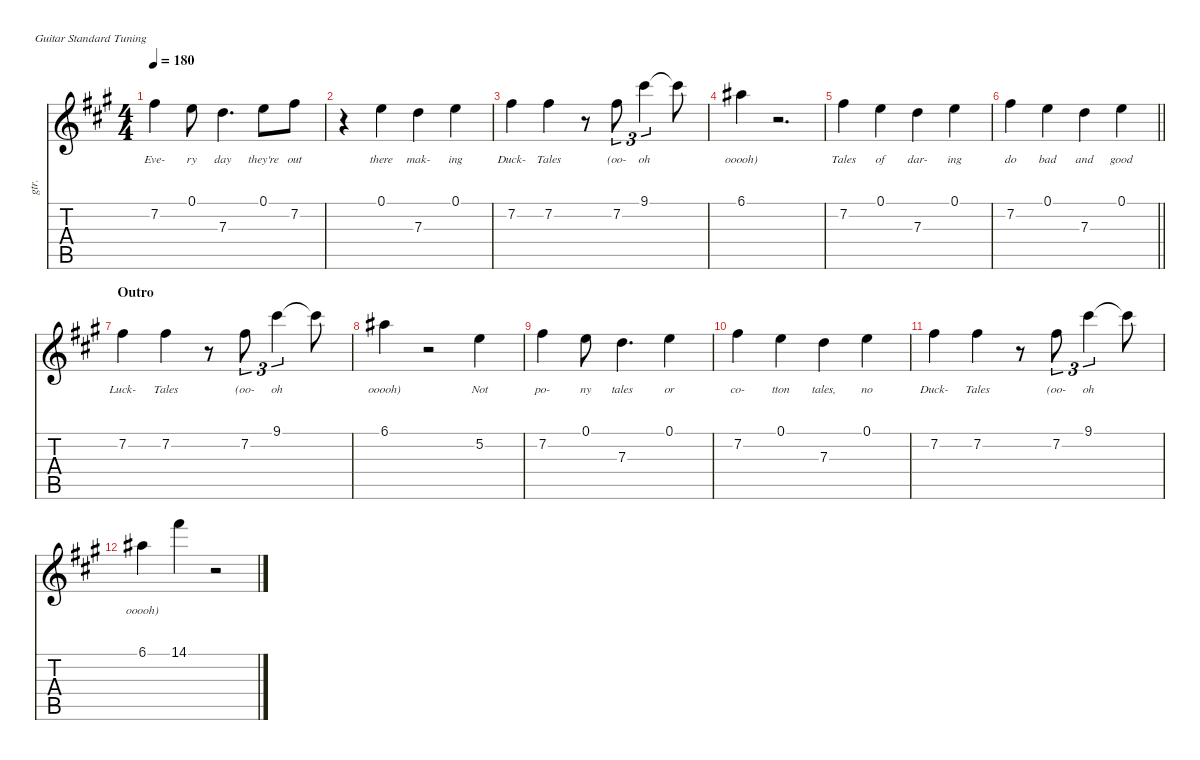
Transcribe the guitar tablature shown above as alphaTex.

\defaultSystemsLayout 4
\hideDynamics
\bracketExtendMode nobrackets
\otherSystemsTrackNameOrientation horizontal
\track ("Guitar - melody" "gtr.") {defaultSystemsLayout 4 solo instrument clarinet}
\staff {score tabs}
\tuning (E4 B3 G3 D3 A2 E2)
\displaytranspose 12
\ts (4 4)
\tempo 180
\clef g2
\ks a
7.2{acc #}.4{lyrics (0 "Eve-") lyrics (1 "") lyrics (2 "") lyrics (3 "") lyrics (4 "") dy f beam Down} 0.1{acc forcenatural}.8{lyrics (0 "ry") lyrics (1 "") lyrics (2 "") lyrics (3 "") lyrics (4 "") beam Down} 7.3{acc forcenatural}.4{d lyrics (0 "day") lyrics (1 "") lyrics (2 "") lyrics (3 "") lyrics (4 "") beam Down} 0.1{acc forcenatural}.8{lyrics (0 "they're") lyrics (1 "") lyrics (2 "") lyrics (3 "") lyrics (4 "") beam Down} 7.2{acc #}.8{lyrics (0 "out") lyrics (1 "") lyrics (2 "") lyrics (3 "") lyrics (4 "") beam Down} |
r.4{beam Down} 0.1{acc forcenatural}.4{lyrics (0 "there") lyrics (1 "") lyrics (2 "") lyrics (3 "") lyrics (4 "") beam Down} 7.3{acc forcenatural}.4{lyrics (0 "mak-") lyrics (1 "") lyrics (2 "") lyrics (3 "") lyrics (4 "") beam Down} 0.1{acc forcenatural}.4{lyrics (0 "ing") lyrics (1 "") lyrics (2 "") lyrics (3 "") lyrics (4 "") beam Down} |
7.2{acc #}.4{lyrics (0 "Duck-") lyrics (1 "") lyrics (2 "") lyrics (3 "") lyrics (4 "") beam Down} 7.2{acc #}.4{lyrics (0 "Tales") lyrics (1 "") lyrics (2 "") lyrics (3 "") lyrics (4 "") beam Down} r.8{beam Up} 7.2{acc #}.8{tu (3 2) lyrics (0 "(oo-") lyrics (1 "") lyrics (2 "") lyrics (3 "") lyrics (4 "") beam Down} 9.1{acc #}.4{tu (3 2) lyrics (0 "oh") lyrics (1 "") lyrics (2 "") lyrics (3 "") lyrics (4 "") beam Down} 9.1{t acc #}.8{beam Down} |
6.1{acc #}.4{lyrics (0 "ooooh)") lyrics (1 "") lyrics (2 "") lyrics (3 "") lyrics (4 "") beam Down} r.2{d beam Up} |
7.2{acc #}.4{lyrics (0 "Tales") lyrics (1 "") lyrics (2 "") lyrics (3 "") lyrics (4 "") beam Down} 0.1{acc forcenatural}.4{lyrics (0 "of") lyrics (1 "") lyrics (2 "") lyrics (3 "") lyrics (4 "") beam Down} 7.3{acc forcenatural}.4{lyrics (0 "dar-") lyrics (1 "") lyrics (2 "") lyrics (3 "") lyrics (4 "") beam Down} 0.1{acc forcenatural}.4{lyrics (0 "ing") lyrics (1 "") lyrics (2 "") lyrics (3 "") lyrics (4 "") beam Down} |
\barLineRight lightlight
7.2{acc #}.4{lyrics (0 "do") lyrics (1 "") lyrics (2 "") lyrics (3 "") lyrics (4 "") beam Down} 0.1{acc forcenatural}.4{lyrics (0 "bad") lyrics (1 "") lyrics (2 "") lyrics (3 "") lyrics (4 "") beam Down} 7.3{acc forcenatural}.4{lyrics (0 "and") lyrics (1 "") lyrics (2 "") lyrics (3 "") lyrics (4 "") beam Down} 0.1{acc forcenatural}.4{lyrics (0 "good") lyrics (1 "") lyrics (2 "") lyrics (3 "") lyrics (4 "") beam Down} |
\section ("" "Outro")
7.2{acc #}.4{lyrics (0 "Luck-") lyrics (1 "") lyrics (2 "") lyrics (3 "") lyrics (4 "") beam Down} 7.2{acc #}.4{lyrics (0 "Tales") lyrics (1 "") lyrics (2 "") lyrics (3 "") lyrics (4 "") beam Down} r.8{beam Up} 7.2{acc #}.8{tu (3 2) lyrics (0 "(oo-") lyrics (1 "") lyrics (2 "") lyrics (3 "") lyrics (4 "") beam Down} 9.1{acc #}.4{tu (3 2) lyrics (0 "oh") lyrics (1 "") lyrics (2 "") lyrics (3 "") lyrics (4 "") beam Down} 9.1{t acc #}.8{beam Down} |
6.1{acc #}.4{lyrics (0 "ooooh)") lyrics (1 "") lyrics (2 "") lyrics (3 "") lyrics (4 "") beam Down} r.2{beam Up} 5.2{acc forcenatural}.4{lyrics (0 "Not") lyrics (1 "") lyrics (2 "") lyrics (3 "") lyrics (4 "") beam Down} |
7.2{acc #}.4{lyrics (0 "po-") lyrics (1 "") lyrics (2 "") lyrics (3 "") lyrics (4 "") beam Down} 0.1{acc forcenatural}.8{lyrics (0 "ny") lyrics (1 "") lyrics (2 "") lyrics (3 "") lyrics (4 "") beam Down} 7.3{acc forcenatural}.4{d lyrics (0 "tales") lyrics (1 "") lyrics (2 "") lyrics (3 "") lyrics (4 "") beam Down} 0.1{acc forcenatural}.4{lyrics (0 "or") lyrics (1 "") lyrics (2 "") lyrics (3 "") lyrics (4 "") beam Down} |
7.2{acc #}.4{lyrics (0 "co-") lyrics (1 "") lyrics (2 "") lyrics (3 "") lyrics (4 "") beam Down} 0.1{acc forcenatural}.4{lyrics (0 "tton") lyrics (1 "") lyrics (2 "") lyrics (3 "") lyrics (4 "") beam Down} 7.3{acc forcenatural}.4{lyrics (0 "tales,") lyrics (1 "") lyrics (2 "") lyrics (3 "") lyrics (4 "") beam Down} 0.1{acc forcenatural}.4{lyrics (0 "no") lyrics (1 "") lyrics (2 "") lyrics (3 "") lyrics (4 "") beam Down} |
7.2{acc #}.4{lyrics (0 "Duck-") lyrics (1 "") lyrics (2 "") lyrics (3 "") lyrics (4 "") beam Down} 7.2{acc #}.4{lyrics (0 "Tales") lyrics (1 "") lyrics (2 "") lyrics (3 "") lyrics (4 "") beam Down} r.8{beam Up} 7.2{acc #}.8{tu (3 2) lyrics (0 "(oo-") lyrics (1 "") lyrics (2 "") lyrics (3 "") lyrics (4 "") beam Down} 9.1{acc #}.4{tu (3 2) lyrics (0 "oh") lyrics (1 "") lyrics (2 "") lyrics (3 "") lyrics (4 "") beam Down} 9.1{t acc #}.8{beam Down} |
6.1{acc #}.4{lyrics (0 "ooooh)") lyrics (1 "") lyrics (2 "") lyrics (3 "") lyrics (4 "") beam Down} 14.1{acc #}.4{beam Down} r.2{beam Down}
